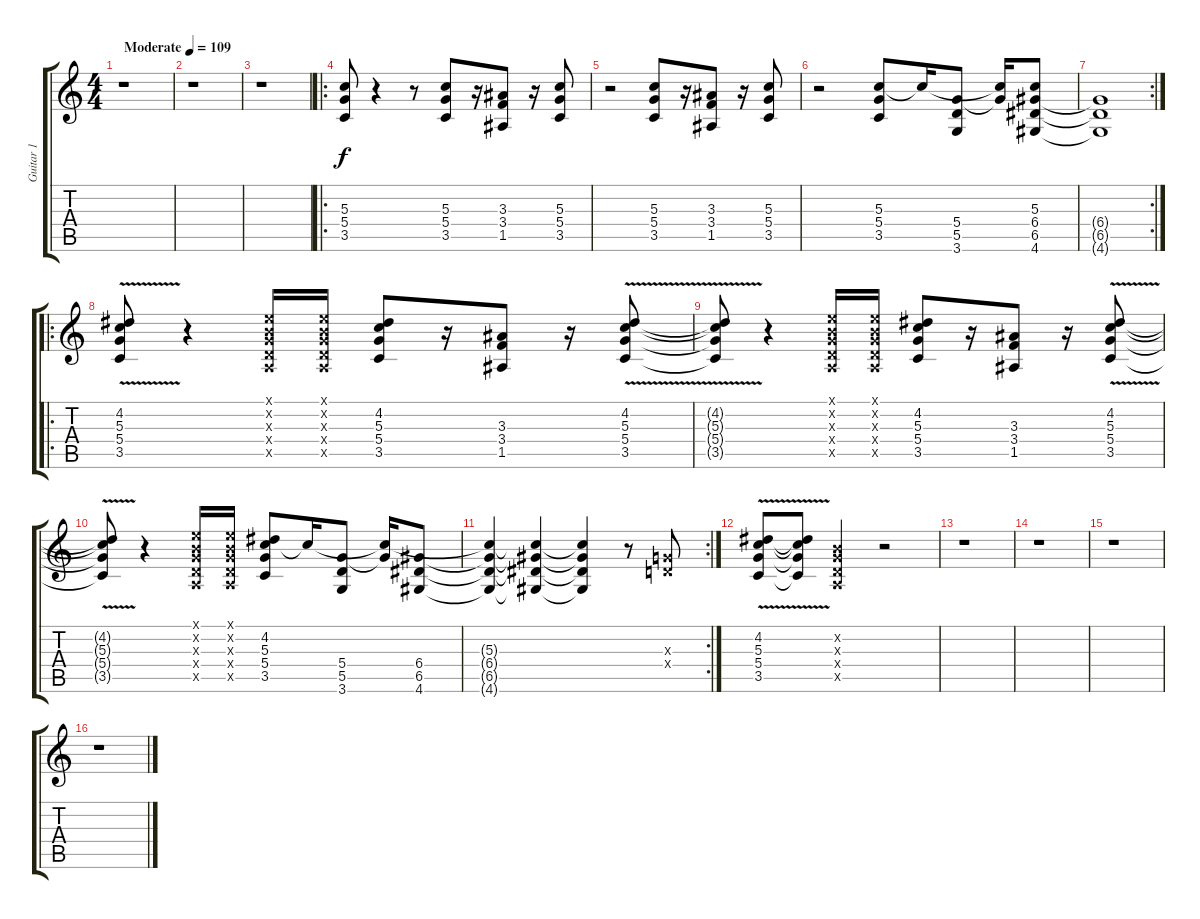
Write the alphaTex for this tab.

\track ("Guitar 1" "Guitar 1") {instrument distortionguitar}
\staff {score tabs}
\tuning (E4 B3 G3 D3 A2 E2) {hide}
\ts (4 4)
\tempo (109 "Moderate")
\clef g2
\ks c
r.1{dy f instrument distortionguitar} |
r.1 |
r.1 |
\ro
(5.3 5.4 3.5).8 r.4 r.8 (5.3 5.4 3.5).8 r.16 (3.3 3.4 1.5).8 r.16 (5.3 5.4 3.5).8 |
r.2 (5.3 5.4 3.5).8 r.16 (3.3 3.4 1.5).8 r.16 (5.3 5.4 3.5).8 |
r.2 (5.3 5.4 3.5).8 5.3{t}.16 (5.4 5.5 3.6).8 (5.3{t} 5.4{t}).16 (5.3 6.4 6.5 4.6).8 |
\rc 2
(6.4{t} 6.5{t} 4.6{t}).1 |
\ro
(4.2 5.3{v} 5.4{v} 3.5{v}).8 r.4 (0.1{x} 0.2{x} 0.3{x} 0.4{x} 0.5{x}).16 (0.1{x} 0.2{x} 0.3{x} 0.4{x} 0.5{x}).16 (4.2 5.3 5.4 3.5).8 r.16 (3.3 3.4 1.5).8 r.16 (4.2 5.3{v} 5.4{v} 3.5{v}).8 |
(4.2{t} 5.3{t} 5.4{t} 3.5{t}).8 r.4 (0.1{x} 0.2{x} 0.3{x} 0.4{x} 0.5{x}).16 (0.1{x} 0.2{x} 0.3{x} 0.4{x} 0.5{x}).16 (4.2 5.3 5.4 3.5).8 r.16 (3.3 3.4 1.5).8 r.16 (4.2 5.3{v} 5.4{v} 3.5{v}).8 |
(4.2{t} 5.3{t} 5.4{t} 3.5{t}).8 r.4 (0.1{x} 0.2{x} 0.3{x} 0.4{x} 0.5{x}).16 (0.1{x} 0.2{x} 0.3{x} 0.4{x} 0.5{x}).16 (4.2 5.3 5.4 3.5).8 5.3{t}.16 (5.4 5.5 3.6).8 (5.3{t} 5.4{t}).16 (6.4 6.5 4.6).8 |
\rc 2
(5.3{t} 6.4{t} 6.5{t} 4.6{t}).4 (5.3{t} 6.4{t} 6.5{t} 4.6{t}).4 (5.3{t} 6.4{t} 6.5{t} 4.6{t}).4 r.8 (0.3{x} 0.4{x}).8 |
(4.2 5.3{v} 5.4{v} 3.5{v}).8 (4.2{t} 5.3{t} 5.4{t} 3.5{t}).8 (0.2{x} 0.3{x} 0.4{x} 0.5{x}).4 r.2 |
r.1 |
r.1 |
r.1 |
r.1
